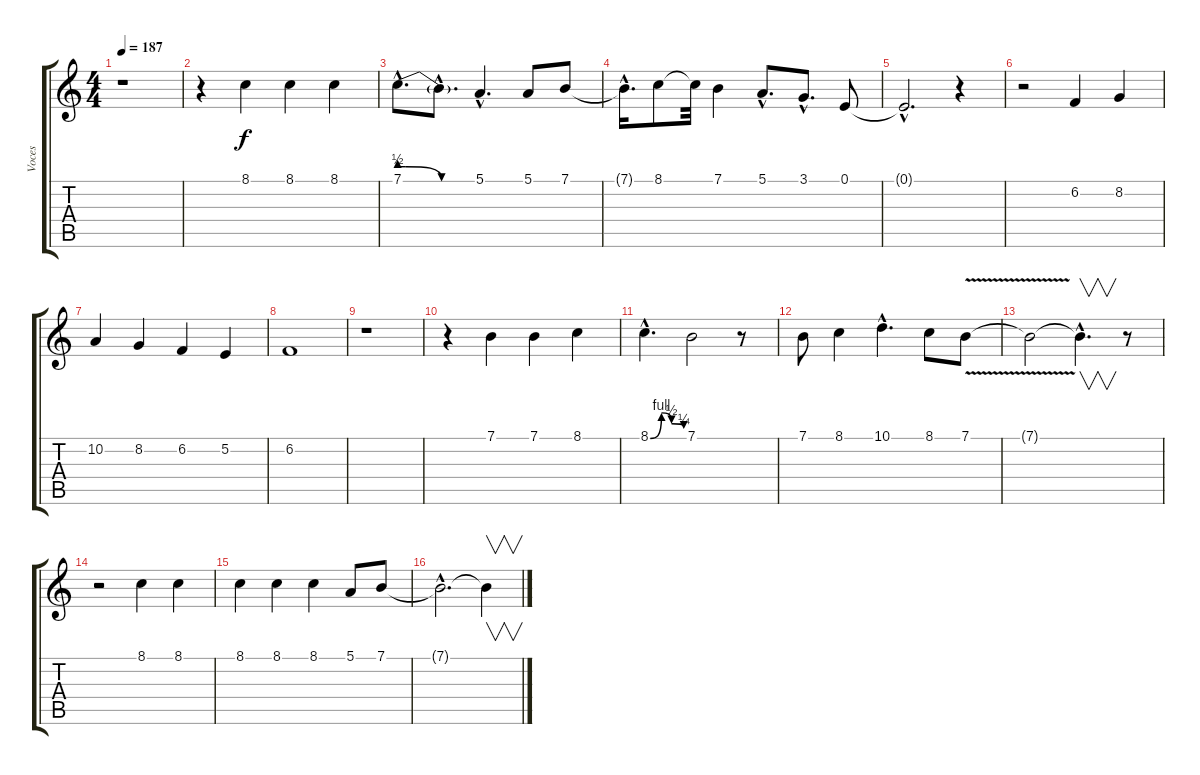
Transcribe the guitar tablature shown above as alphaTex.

\track ("Voces" "Voces") {instrument choiraahs}
\staff {score tabs}
\tuning (E4 B3 G3 D3 A2 E2) {hide}
\ts (4 4)
\tempo 187
\clef g2
\ks c
r.1{dy f} |
r.4 8.1.4 8.1.4 8.1.4 |
7.1{be (custom 0 2 5 2 33 0 60 0) hac}.8{d} 7.1{hac t}.8{d} 5.1{hac}.4{d} 5.1.8 7.1.8 |
7.1{hac t}.16{d} 8.1.8 8.1{t}.32 7.1.4 5.1{hac}.8{d} 3.1{hac}.8{d} 0.1.8 |
0.1{hac t}.2{d} r.4 |
r.2 6.2.4 8.2.4 |
10.2.4 8.2.4 6.2.4 5.2.4 |
6.2.1 |
r.1 |
r.4 7.1.4 7.1.4 8.1.4 |
8.1{be (custom 0 0 20 4 38 2 60 1) hac}.4{d} 7.1.2 r.8 |
7.1.8 8.1.4 10.1{hac}.4{d} 8.1.8 7.1{v}.8 |
7.1{t}.2 7.1{hac t}.4{v d} r.8 |
r.2 8.1.4 8.1.4 |
8.1.4 8.1.4 8.1.4 5.1.8 7.1.8 |
7.1{hac t}.2{d} 7.1{t}.4{v}
